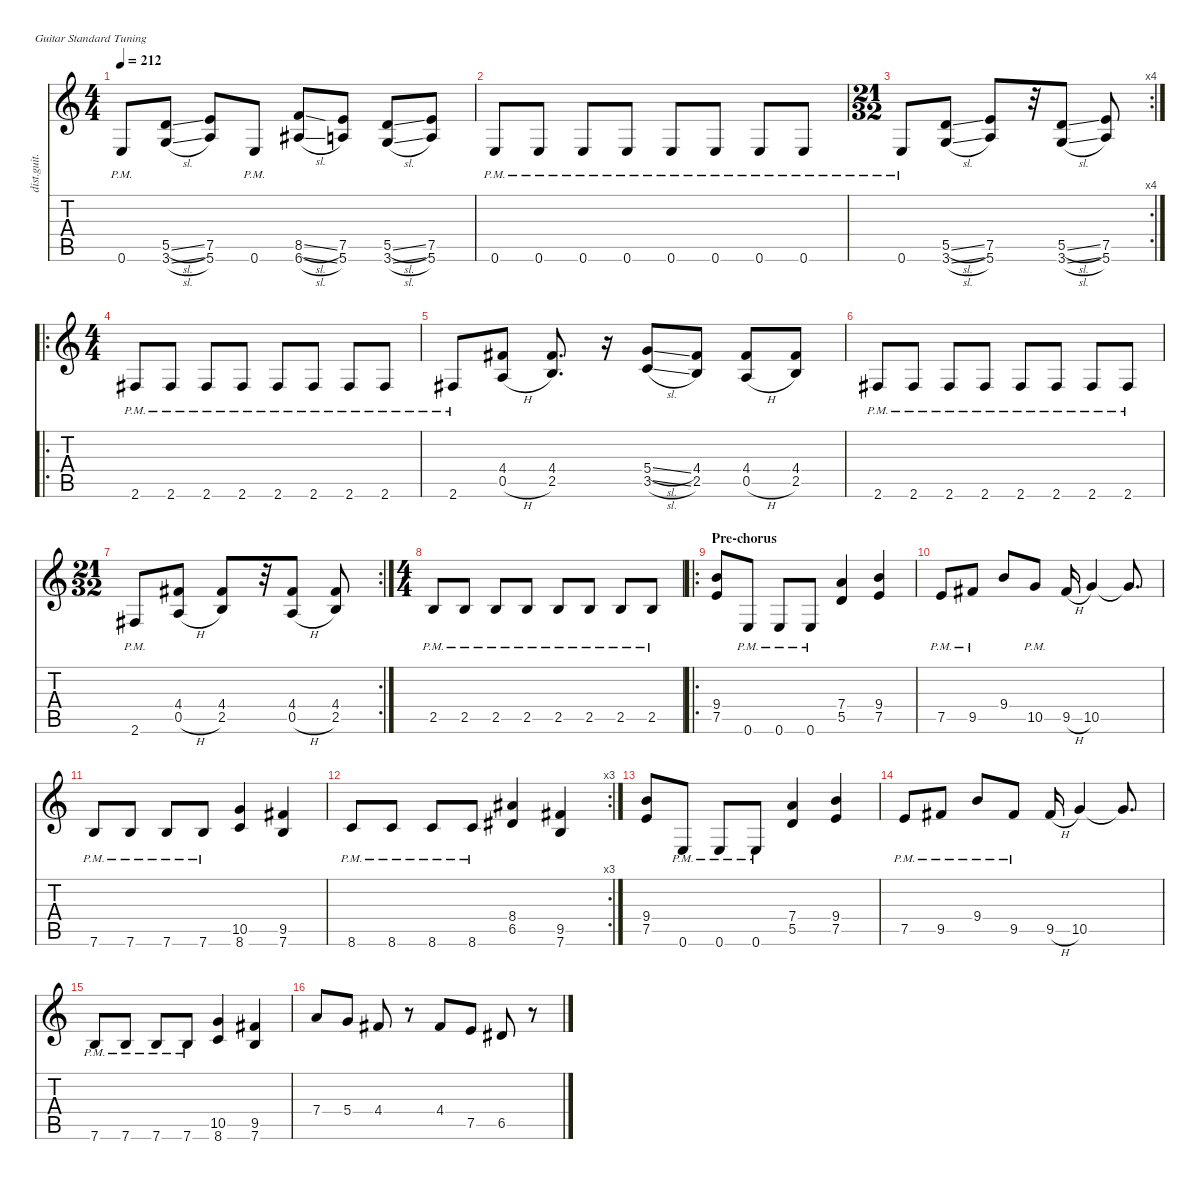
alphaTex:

\defaultSystemsLayout 4
\hideDynamics
\bracketExtendMode nobrackets
\track ("Rhythm Guitar (Kirk)" "dist.guit.") {instrument distortionguitar}
\staff {score tabs}
\tuning (E4 B3 G3 D3 A2 E2)
\ts (4 4)
\tempo 212
\clef g2
\ks c
0.6{pm}.8{dy mf} (5.5{sl} 3.6{sl}).8 (7.5 5.6).8 0.6{pm}.8 (8.5{sl} 6.6{sl acc #}).8 (7.5 5.6).8 (5.5{sl} 3.6{sl}).8 (7.5 5.6).8 |
0.6{pm}.8 0.6{pm}.8 0.6{pm}.8 0.6{pm}.8 0.6{pm}.8 0.6{pm}.8 0.6{pm}.8 0.6{pm}.8 |
\rc 4
\ts (21 32)
\beaming (8 2 2 2 2)
0.6{pm}.8 (5.5{sl} 3.6{sl}).8 (7.5 5.6).8 r.32 (5.5{sl} 3.6{sl}).8 (7.5 5.6).8 |
\ro
\ts (4 4)
\beaming (8 2 2 2 2)
2.6{pm acc #}.8 2.6{pm acc #}.8 2.6{pm acc #}.8 2.6{pm acc #}.8 2.6{pm acc #}.8 2.6{pm acc #}.8 2.6{pm acc #}.8 2.6{pm acc #}.8 |
2.6{pm acc #}.8 (4.4{acc #} 0.5{h}).8 (4.4{acc #} 2.5).8{d} r.16 (5.4{sl} 3.5{sl}).8 (4.4{acc #} 2.5).8 (4.4{acc #} 0.5{h}).8 (4.4{acc #} 2.5).8 |
2.6{pm acc #}.8 2.6{pm acc #}.8 2.6{pm acc #}.8 2.6{pm acc #}.8 2.6{pm acc #}.8 2.6{pm acc #}.8 2.6{pm acc #}.8 2.6{pm acc #}.8 |
\rc 2
\ts (21 32)
\beaming (8 2 2 2 2)
2.6{pm acc #}.8 (4.4{acc #} 0.5{h}).8 (4.4{acc #} 2.5).8 r.32 (4.4{acc #} 0.5{h}).8 (4.4{acc #} 2.5).8 |
\ts (4 4)
\beaming (8 2 2 2 2)
2.5{pm}.8 2.5{pm}.8 2.5{pm}.8 2.5{pm}.8 2.5{pm}.8 2.5{pm}.8 2.5{pm}.8 2.5{pm}.8 |
\ro
\section ("" "Pre-chorus")
(9.4 7.5).8 0.6{pm}.8 0.6{pm}.8 0.6{pm}.8 (7.4 5.5).4 (9.4 7.5).4 |
7.5{pm}.8 9.5{pm acc #}.8 9.4.8 10.5{pm}.8 9.5{h acc #}.16 10.5.4 10.5{t}.8{d} |
7.6{pm}.8 7.6{pm}.8 7.6{pm}.8 7.6{pm}.8 (10.5 8.6).4 (9.5{acc #} 7.6).4 |
\rc 3
8.6{pm}.8 8.6{pm}.8 8.6{pm}.8 8.6{pm}.8 (8.4{acc #} 6.5{acc #}).4 (9.5{acc #} 7.6).4 |
(9.4 7.5).8 0.6{pm}.8 0.6{pm}.8 0.6{pm}.8 (7.4 5.5).4 (9.4 7.5).4 |
7.5{pm}.8 9.5{pm acc #}.8 9.4{pm}.8 9.5{pm acc #}.8 9.5{h acc #}.16 10.5.4 10.5{t}.8{d} |
7.6{pm}.8 7.6{pm}.8 7.6{pm}.8 7.6{pm}.8 (10.5 8.6).4 (9.5{acc #} 7.6).4 |
7.4.8 5.4.8 4.4{acc #}.8 r.8 4.4{acc #}.8 7.5.8 6.5{acc #}.8 r.8
